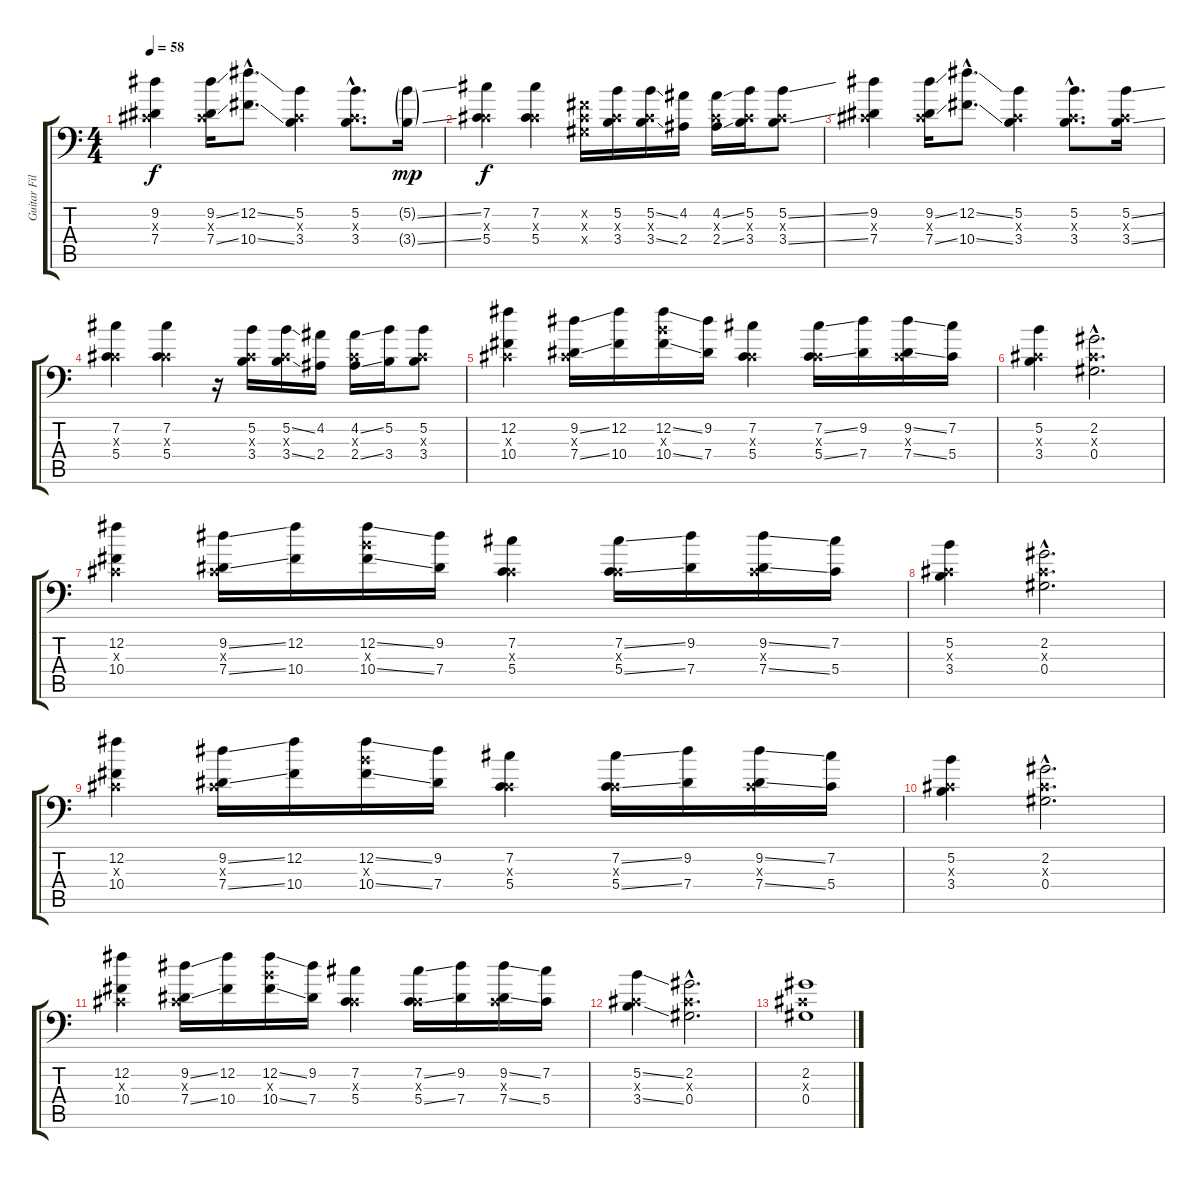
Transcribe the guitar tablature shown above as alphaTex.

\track ("Guitar Fills" "Guitar Fil") {instrument overdrivenguitar}
\staff {score tabs}
\tuning (Bb3 Gb3 Db3 Ab2 Db2 Ab1) {hide}
\ts (4 4)
\tempo 58
\clef f4
\ks c
(9.2 0.3{x} 7.4).4{dy f} (9.2{ss} 0.3{x} 7.4{ss}).16 (12.2{ss hac} 10.4{ss hac}).8{d} (5.2 0.3{x} 3.4).4 (5.2{hac} 0.3{hac x} 3.4{hac}).8{d} (5.2{ss g} 3.4{ss g}).16{dy mp} |
(7.2 0.3{x} 5.4).4{dy f} (7.2 0.3{x} 5.4).4 (0.2{x} 0.3{x} 0.4{x}).16 (5.2 0.3{x} 3.4).16 (5.2{ss} 0.3{x} 3.4{ss}).16 (4.2 2.4).16 (4.2{ss} 0.3{x} 2.4{ss}).16 (5.2 0.3{x} 3.4).16 (5.2{ss} 0.3{x} 3.4{ss}).8 |
(9.2 0.3{x} 7.4).4 (9.2{ss} 0.3{x} 7.4{ss}).16 (12.2{ss hac} 10.4{ss hac}).8{d} (5.2 0.3{x} 3.4).4 (5.2{hac} 0.3{hac x} 3.4{hac}).8{d} (5.2{ss} 0.3{x} 3.4{ss}).16 |
(7.2 0.3{x} 5.4).4 (7.2 0.3{x} 5.4).4 r.16 (5.2 0.3{x} 3.4).16 (5.2{ss} 0.3{x} 3.4{ss}).16 (4.2 2.4).16 (4.2{ss} 0.3{x} 2.4{ss}).16 (5.2 3.4).16 (5.2 0.3{x} 3.4).8 |
(12.2 0.3{x} 10.4).4 (9.2{ss} 0.3{x} 7.4{ss}).16 (12.2 10.4).16 (12.2{ss} 10.3{x} 10.4{ss}).16 (9.2 7.4).16 (7.2 0.3{x} 5.4).4 (7.2{ss} 0.3{x} 5.4{ss}).16 (9.2 7.4).16 (9.2{ss} 0.3{x} 7.4{ss}).16 (7.2 5.4).16 |
(5.2 0.3{x} 3.4).4 (2.2{hac} 0.3{hac x} 0.4{hac}).2{d} |
(12.2 0.3{x} 10.4).4 (9.2{ss} 0.3{x} 7.4{ss}).16 (12.2 10.4).16 (12.2{ss} 10.3{x} 10.4{ss}).16 (9.2 7.4).16 (7.2 0.3{x} 5.4).4 (7.2{ss} 0.3{x} 5.4{ss}).16 (9.2 7.4).16 (9.2{ss} 0.3{x} 7.4{ss}).16 (7.2 5.4).16 |
(5.2 0.3{x} 3.4).4 (2.2{hac} 0.3{hac x} 0.4{hac}).2{d} |
(12.2 0.3{x} 10.4).4 (9.2{ss} 0.3{x} 7.4{ss}).16 (12.2 10.4).16 (12.2{ss} 10.3{x} 10.4{ss}).16 (9.2 7.4).16 (7.2 0.3{x} 5.4).4 (7.2{ss} 0.3{x} 5.4{ss}).16 (9.2 7.4).16 (9.2{ss} 0.3{x} 7.4{ss}).16 (7.2 5.4).16 |
(5.2 0.3{x} 3.4).4 (2.2{hac} 0.3{hac x} 0.4{hac}).2{d} |
(12.2 0.3{x} 10.4).4 (9.2{ss} 0.3{x} 7.4{ss}).16 (12.2 10.4).16 (12.2{ss} 10.3{x} 10.4{ss}).16 (9.2 7.4).16 (7.2 0.3{x} 5.4).4 (7.2{ss} 0.3{x} 5.4{ss}).16 (9.2 7.4).16 (9.2{ss} 0.3{x} 7.4{ss}).16 (7.2 5.4).16 |
(5.2{ss} 0.3{x} 3.4{ss}).4 (2.2{hac} 0.3{hac x} 0.4{hac}).2{d} |
(2.2 0.3{x} 0.4).1
